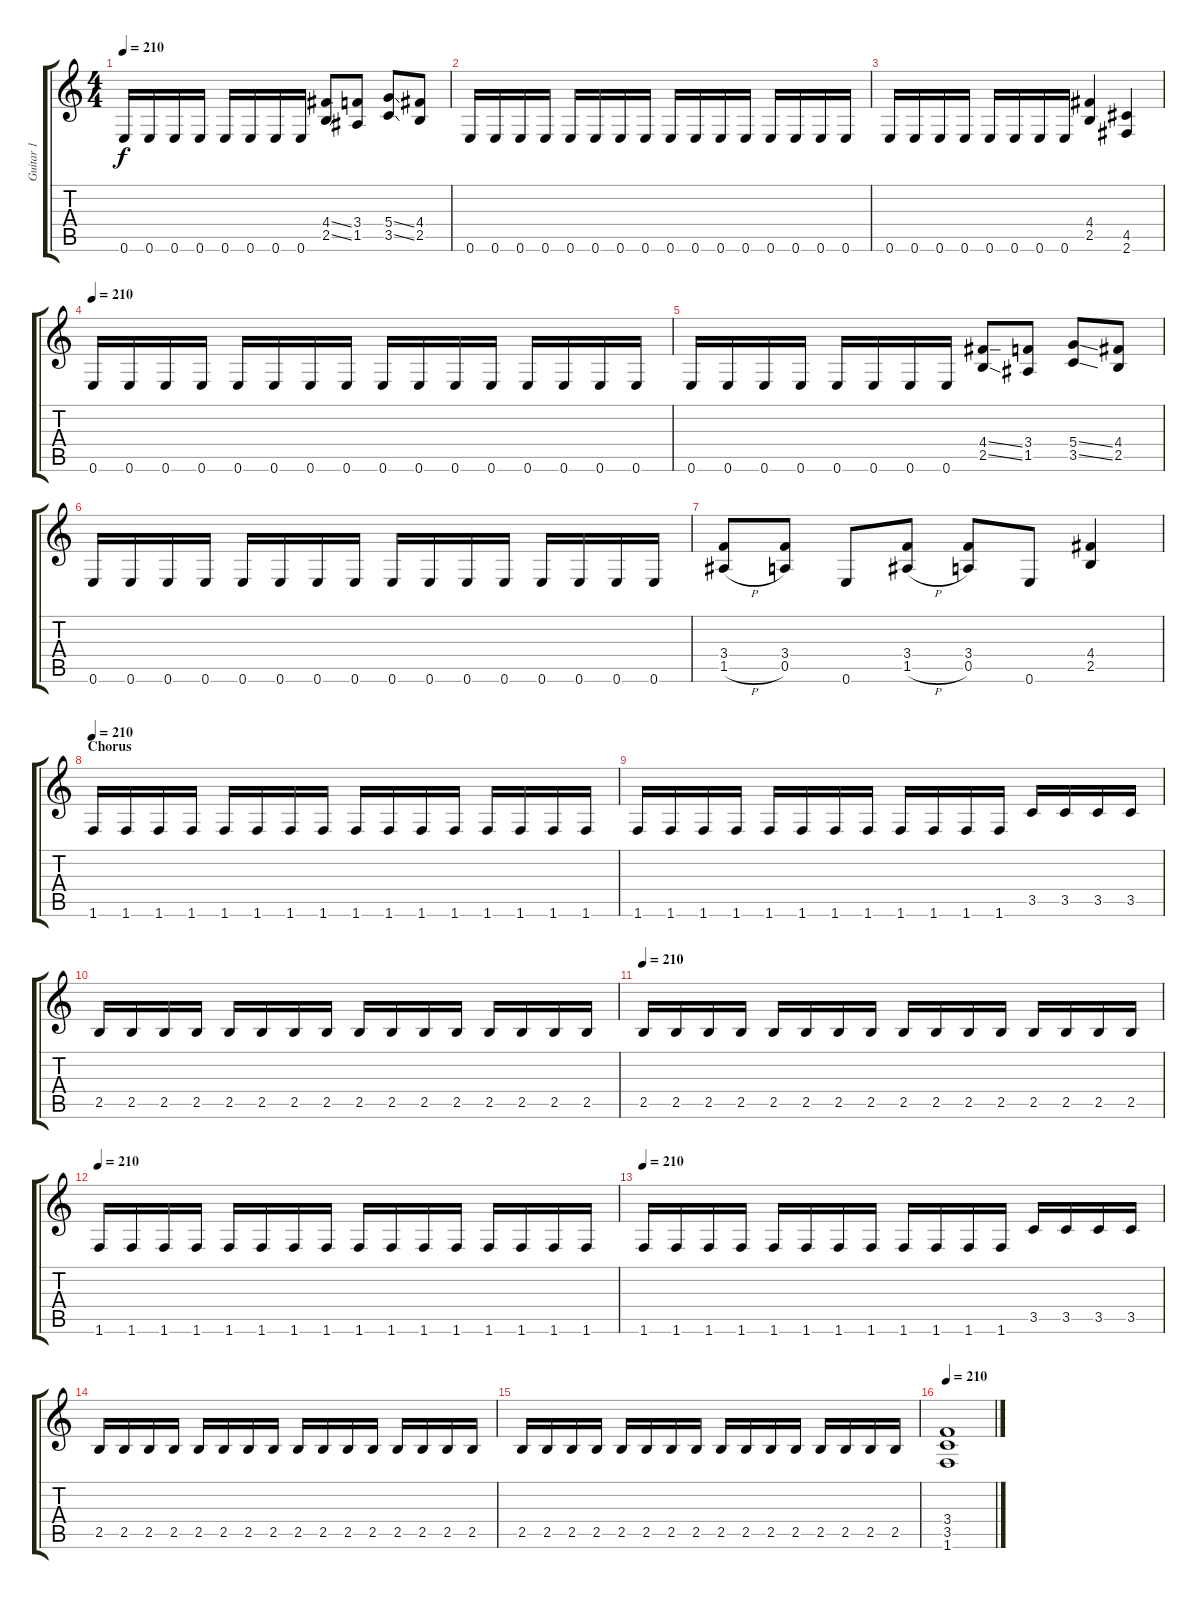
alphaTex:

\track ("Guitar 1" "Guitar 1") {instrument distortionguitar}
\staff {score tabs}
\tuning (E4 B3 G3 D3 A2 E2) {hide}
\ts (4 4)
\tempo 210
\clef g2
\ks c
0.6.16{dy f} 0.6.16 0.6.16 0.6.16 0.6.16 0.6.16 0.6.16 0.6.16 (4.4{ss} 2.5{ss}).8 (3.4 1.5).8 (5.4{ss} 3.5{ss}).8 (4.4 2.5).8 |
0.6.16 0.6.16 0.6.16 0.6.16 0.6.16 0.6.16 0.6.16 0.6.16 0.6.16 0.6.16 0.6.16 0.6.16 0.6.16 0.6.16 0.6.16 0.6.16 |
0.6.16 0.6.16 0.6.16 0.6.16 0.6.16 0.6.16 0.6.16 0.6.16 (4.4 2.5).4 (4.5 2.6).4 |
\tempo 210
0.6.16 0.6.16 0.6.16 0.6.16 0.6.16 0.6.16 0.6.16 0.6.16 0.6.16 0.6.16 0.6.16 0.6.16 0.6.16 0.6.16 0.6.16 0.6.16 |
0.6.16 0.6.16 0.6.16 0.6.16 0.6.16 0.6.16 0.6.16 0.6.16 (4.4{ss} 2.5{ss}).8 (3.4 1.5).8 (5.4{ss} 3.5{ss}).8 (4.4 2.5).8 |
0.6.16 0.6.16 0.6.16 0.6.16 0.6.16 0.6.16 0.6.16 0.6.16 0.6.16 0.6.16 0.6.16 0.6.16 0.6.16 0.6.16 0.6.16 0.6.16 |
(3.4 1.5{h}).8 (3.4 0.5).8 0.6.8 (3.4 1.5{h}).8 (3.4 0.5).8 0.6.8 (4.4 2.5).4 |
\section ("" "Chorus")
\tempo 210
1.6.16 1.6.16 1.6.16 1.6.16 1.6.16 1.6.16 1.6.16 1.6.16 1.6.16 1.6.16 1.6.16 1.6.16 1.6.16 1.6.16 1.6.16 1.6.16 |
1.6.16 1.6.16 1.6.16 1.6.16 1.6.16 1.6.16 1.6.16 1.6.16 1.6.16 1.6.16 1.6.16 1.6.16 3.5.16 3.5.16 3.5.16 3.5.16 |
2.5.16 2.5.16 2.5.16 2.5.16 2.5.16 2.5.16 2.5.16 2.5.16 2.5.16 2.5.16 2.5.16 2.5.16 2.5.16 2.5.16 2.5.16 2.5.16 |
\tempo 210
2.5.16 2.5.16 2.5.16 2.5.16 2.5.16 2.5.16 2.5.16 2.5.16 2.5.16 2.5.16 2.5.16 2.5.16 2.5.16 2.5.16 2.5.16 2.5.16 |
\tempo 210
1.6.16 1.6.16 1.6.16 1.6.16 1.6.16 1.6.16 1.6.16 1.6.16 1.6.16 1.6.16 1.6.16 1.6.16 1.6.16 1.6.16 1.6.16 1.6.16 |
\tempo 210
1.6.16 1.6.16 1.6.16 1.6.16 1.6.16 1.6.16 1.6.16 1.6.16 1.6.16 1.6.16 1.6.16 1.6.16 3.5.16 3.5.16 3.5.16 3.5.16 |
2.5.16 2.5.16 2.5.16 2.5.16 2.5.16 2.5.16 2.5.16 2.5.16 2.5.16 2.5.16 2.5.16 2.5.16 2.5.16 2.5.16 2.5.16 2.5.16 |
2.5.16 2.5.16 2.5.16 2.5.16 2.5.16 2.5.16 2.5.16 2.5.16 2.5.16 2.5.16 2.5.16 2.5.16 2.5.16 2.5.16 2.5.16 2.5.16 |
\tempo 210
(3.4 3.5 1.6).1
